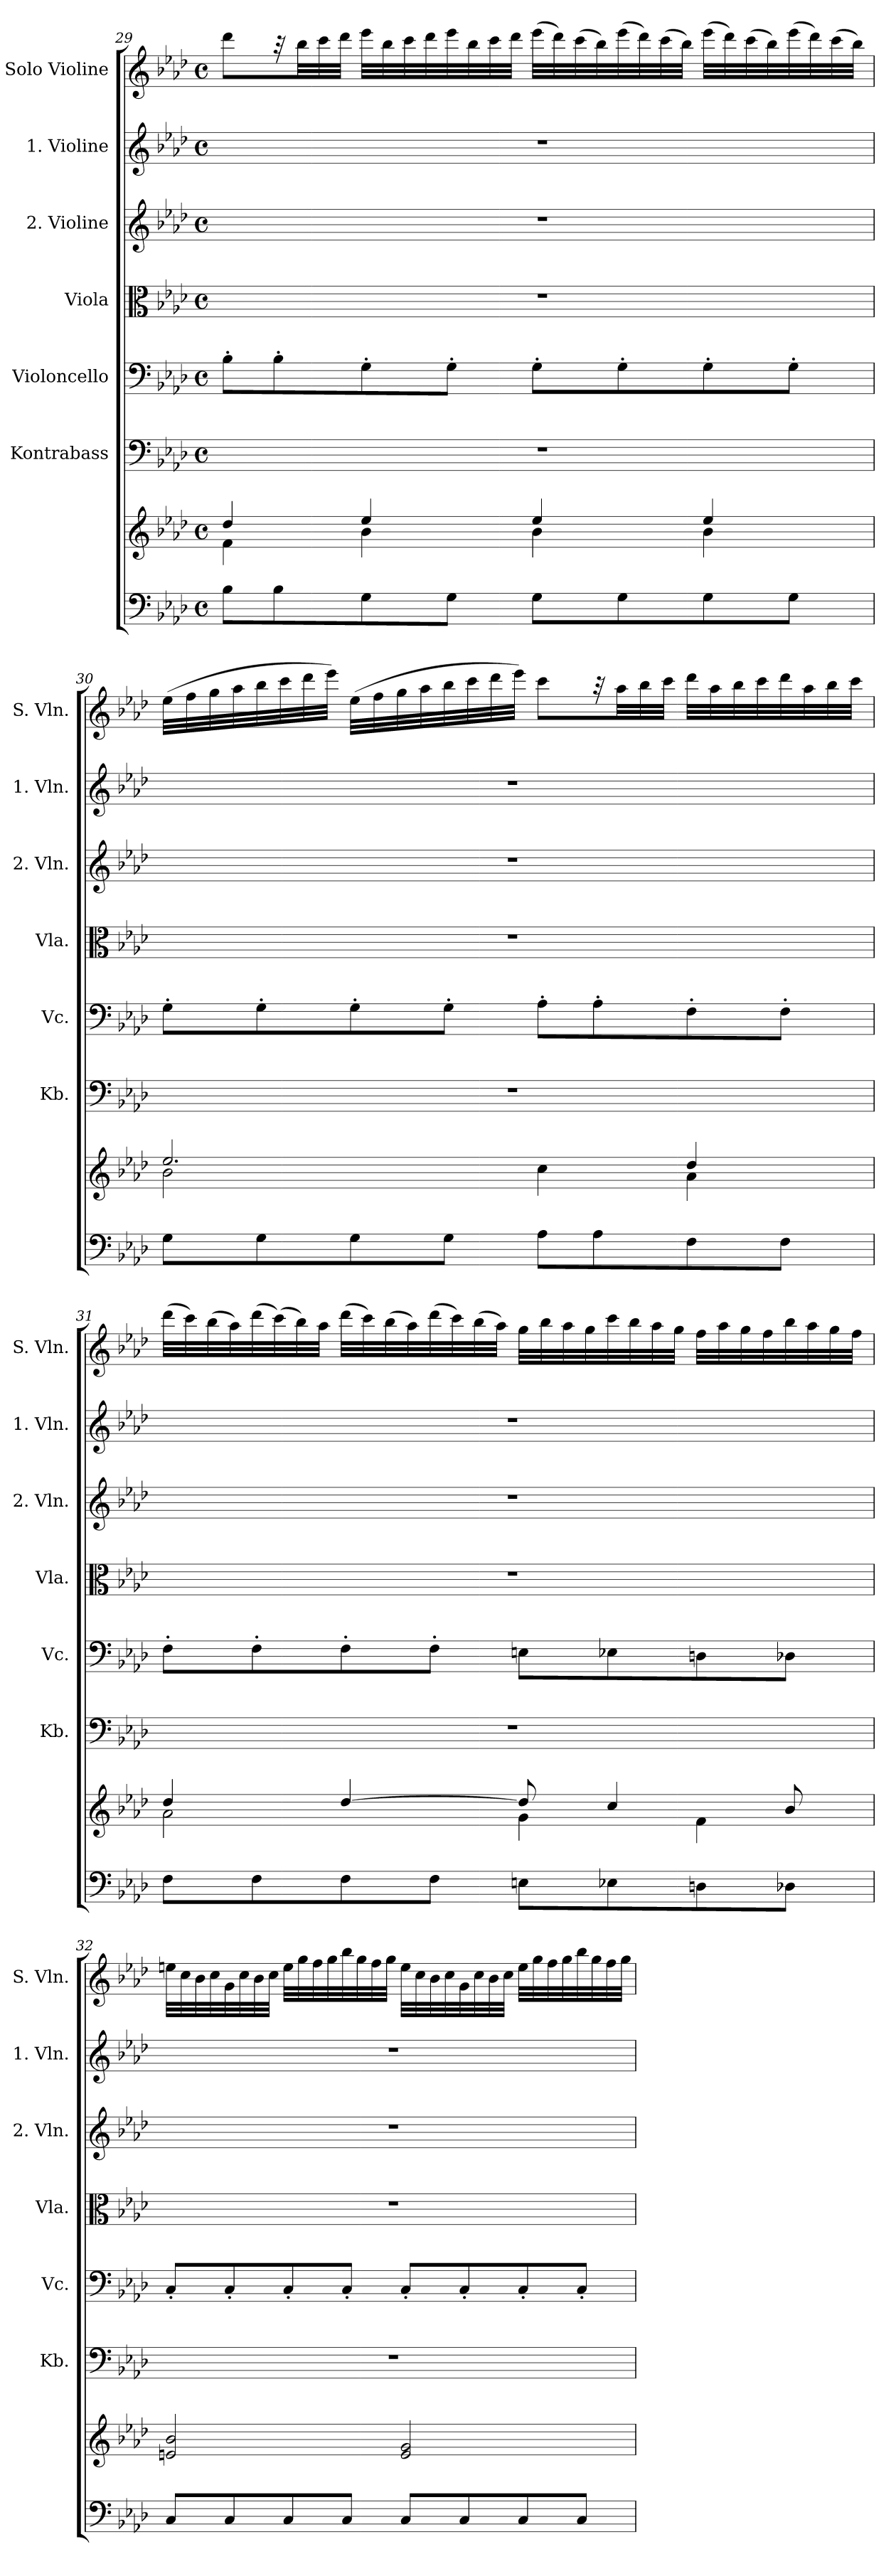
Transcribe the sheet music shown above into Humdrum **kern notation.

**kern	**kern	**kern	**kern	**kern	**kern	**kern	**kern
*part7	*part7	*part6	*part5	*part4	*part3	*part2	*part1
*staff8	*staff7	*staff6	*staff5	*staff4	*staff3	*staff2	*staff1
*	*	*I"Kontrabass	*I"Violoncello	*I"Viola	*I"2. Violine	*I"1. Violine	*I"Solo Violine
*	*	*I'Kb.	*I'Vc.	*I'Vla.	*I'2. Vln.	*I'1. Vln.	*I'S. Vln.
!!LO:PB:g=z
*clefF4	*clefG2	*clefF4	*clefF4	*clefC3	*clefG2	*clefG2	*clefG2
*	*	*ITrd7c12	*	*	*	*	*
*k[b-e-a-d-]	*k[b-e-a-d-]	*k[b-e-a-d-]	*k[b-e-a-d-]	*k[b-e-a-d-]	*k[b-e-a-d-]	*k[b-e-a-d-]	*k[b-e-a-d-]
*f:	*f:	*f:	*f:	*f:	*f:	*f:	*f:
*M4/4	*M4/4	*M4/4	*M4/4	*M4/4	*M4/4	*M4/4	*M4/4
*met(c)	*met(c)	*met(c)	*met(c)	*met(c)	*met(c)	*met(c)	*met(c)
=29	=29	=29	=29	=29	=29	=29	=29
*	*^	*	*	*	*	*	*
8B-\L	4dd-/	4f\	1r	8B-'\L	1r	1r	1r	8ddd-\L
8B-\	.	.	.	8B-'\	.	.	.	32r
.	.	.	.	.	.	.	.	32bb-\LL
.	.	.	.	.	.	.	.	32ccc\
.	.	.	.	.	.	.	.	32ddd-\JJJ
8G\	4ee-/	4b-\	.	8G'\	.	.	.	32eee-\LLL
.	.	.	.	.	.	.	.	32bb-\
.	.	.	.	.	.	.	.	32ccc\
.	.	.	.	.	.	.	.	32ddd-\
8G\J	.	.	.	8G'\J	.	.	.	32eee-\
.	.	.	.	.	.	.	.	32bb-\
.	.	.	.	.	.	.	.	32ccc\
.	.	.	.	.	.	.	.	32ddd-\JJJ
8G\L	4ee-/	4b-\	.	8G'\L	.	.	.	(>32eee-\LLL
.	.	.	.	.	.	.	.	32ddd-\)
.	.	.	.	.	.	.	.	(>32ccc\
.	.	.	.	.	.	.	.	32bb-\)
8G\	.	.	.	8G'\	.	.	.	(>32eee-\
.	.	.	.	.	.	.	.	32ddd-\)
.	.	.	.	.	.	.	.	(>32ccc\
.	.	.	.	.	.	.	.	32bb-\JJJ)
8G\	4ee-/	4b-\	.	8G'\	.	.	.	(>32eee-\LLL
.	.	.	.	.	.	.	.	32ddd-\)
.	.	.	.	.	.	.	.	(>32ccc\
.	.	.	.	.	.	.	.	32bb-\)
8G\J	.	.	.	8G'\J	.	.	.	(>32eee-\
.	.	.	.	.	.	.	.	32ddd-\)
.	.	.	.	.	.	.	.	(>32ccc\
.	.	.	.	.	.	.	.	32bb-\JJJ)
!!LO:PB:g=z
=30	=30	=30	=30	=30	=30	=30	=30	=30
8G\L	2.ee-/	2b-\	1r	8G'\L	1r	1r	1r	(>32ee-\LLL
.	.	.	.	.	.	.	.	32ff\
.	.	.	.	.	.	.	.	32gg\
.	.	.	.	.	.	.	.	32aa-\
8G\	.	.	.	8G'\	.	.	.	32bb-\
.	.	.	.	.	.	.	.	32ccc\
.	.	.	.	.	.	.	.	32ddd-\
.	.	.	.	.	.	.	.	32eee-\JJJ)
8G\	.	.	.	8G'\	.	.	.	(>32ee-\LLL
.	.	.	.	.	.	.	.	32ff\
.	.	.	.	.	.	.	.	32gg\
.	.	.	.	.	.	.	.	32aa-\
8G\J	.	.	.	8G'\J	.	.	.	32bb-\
.	.	.	.	.	.	.	.	32ccc\
.	.	.	.	.	.	.	.	32ddd-\
.	.	.	.	.	.	.	.	32eee-\JJJ)
8A-\L	.	4cc\	.	8A-'\L	.	.	.	8ccc\L
8A-\	.	.	.	8A-'\	.	.	.	32r
.	.	.	.	.	.	.	.	32aa-\LL
.	.	.	.	.	.	.	.	32bb-\
.	.	.	.	.	.	.	.	32ccc\JJJ
8F\	4dd-/	4a-\	.	8F'\	.	.	.	32ddd-\LLL
.	.	.	.	.	.	.	.	32aa-\
.	.	.	.	.	.	.	.	32bb-\
.	.	.	.	.	.	.	.	32ccc\
8F\J	.	.	.	8F'\J	.	.	.	32ddd-\
.	.	.	.	.	.	.	.	32aa-\
.	.	.	.	.	.	.	.	32bb-\
.	.	.	.	.	.	.	.	32ccc\JJJ
!!LO:PB:g=z
=31	=31	=31	=31	=31	=31	=31	=31	=31
8F\L	4dd-/	2a-\	1r	8F'\L	1r	1r	1r	(>32ddd-\LLL
.	.	.	.	.	.	.	.	32ccc\)
.	.	.	.	.	.	.	.	(>32bb-\
.	.	.	.	.	.	.	.	32aa-\)
8F\	.	.	.	8F'\	.	.	.	(>32ddd-\
.	.	.	.	.	.	.	.	(>32ccc\)
.	.	.	.	.	.	.	.	32bb-\)
.	.	.	.	.	.	.	.	32aa-\JJJ
8F\	[4dd-/	.	.	8F'\	.	.	.	(>32ddd-\LLL
.	.	.	.	.	.	.	.	32ccc\)
.	.	.	.	.	.	.	.	(>32bb-\
.	.	.	.	.	.	.	.	32aa-\)
8F\J	.	.	.	8F'\J	.	.	.	(>32ddd-\
.	.	.	.	.	.	.	.	32ccc\)
.	.	.	.	.	.	.	.	(>32bb-\
.	.	.	.	.	.	.	.	32aa-\JJJ)
8En\L	8dd-/]	4g\	.	8En\L	.	.	.	32gg\LLL
.	.	.	.	.	.	.	.	32bb-\
.	.	.	.	.	.	.	.	32aa-\
.	.	.	.	.	.	.	.	32gg\
8E-X\	4cc/	.	.	8E-X\	.	.	.	32ccc\
.	.	.	.	.	.	.	.	32bb-\
.	.	.	.	.	.	.	.	32aa-\
.	.	.	.	.	.	.	.	32gg\JJJ
8Dn\	.	4f\	.	8Dn\	.	.	.	32ff\LLL
.	.	.	.	.	.	.	.	32aa-\
.	.	.	.	.	.	.	.	32gg\
.	.	.	.	.	.	.	.	32ff\
8D-X\J	8b-/	.	.	8D-X\J	.	.	.	32bb-\
.	.	.	.	.	.	.	.	32aa-\
.	.	.	.	.	.	.	.	32gg\
.	.	.	.	.	.	.	.	32ff\JJJ
*	*v	*v	*	*	*	*	*	*
!!LO:PB:g=z
=32	=32	=32	=32	=32	=32	=32	=32
8C/L	2en/ 2b-/	1r	8C'/L	1r	1r	1r	32een\LLL
.	.	.	.	.	.	.	32cc\
.	.	.	.	.	.	.	32b-\
.	.	.	.	.	.	.	32cc\
8C/	.	.	8C'/	.	.	.	32g\
.	.	.	.	.	.	.	32cc\
.	.	.	.	.	.	.	32b-\
.	.	.	.	.	.	.	32cc\JJJ
8C/	.	.	8C'/	.	.	.	32ee\LLL
.	.	.	.	.	.	.	32gg\
.	.	.	.	.	.	.	32ff\
.	.	.	.	.	.	.	32gg\
8C/J	.	.	8C'/J	.	.	.	32bb-\
.	.	.	.	.	.	.	32gg\
.	.	.	.	.	.	.	32ff\
.	.	.	.	.	.	.	32gg\JJJ
8C/L	2e/ 2g/	.	8C'/L	.	.	.	32ee\LLL
.	.	.	.	.	.	.	32cc\
.	.	.	.	.	.	.	32b-\
.	.	.	.	.	.	.	32cc\
8C/	.	.	8C'/	.	.	.	32g\
.	.	.	.	.	.	.	32cc\
.	.	.	.	.	.	.	32b-\
.	.	.	.	.	.	.	32cc\JJJ
8C/	.	.	8C'/	.	.	.	32ee\LLL
.	.	.	.	.	.	.	32gg\
.	.	.	.	.	.	.	32ff\
.	.	.	.	.	.	.	32gg\
8C/J	.	.	8C'/J	.	.	.	32bb-\
.	.	.	.	.	.	.	32gg\
.	.	.	.	.	.	.	32ff\
.	.	.	.	.	.	.	32gg\JJJ
=	=	=	=	=	=	=	=
*-	*-	*-	*-	*-	*-	*-	*-
